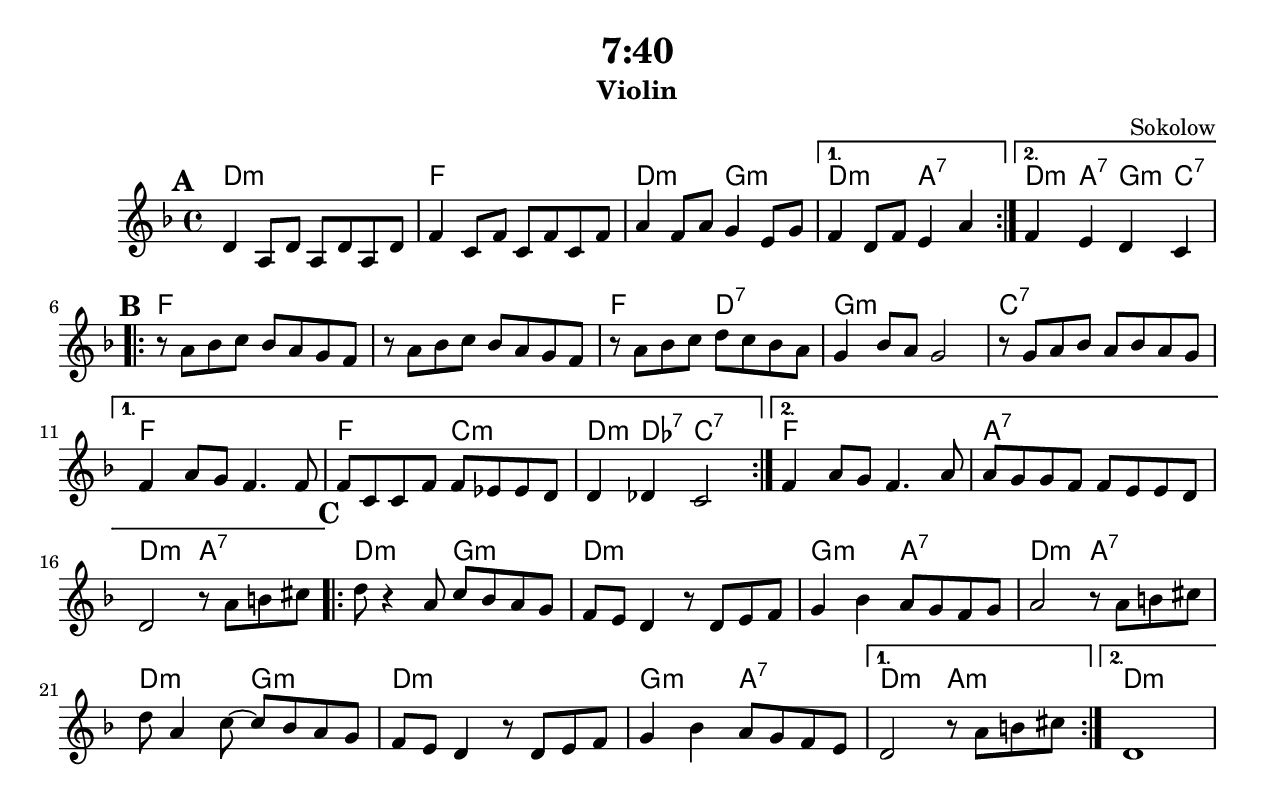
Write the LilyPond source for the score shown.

\version "2.18.0"
\include "english.ly"
%\pointAndClickOff
\paper{
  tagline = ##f
  print-all-headers = ##t
  #(set-paper-size "letter")
}
date = #(strftime "%d-%m-%Y" (localtime (current-time)))

%\markup{ \italic{ " Updated " \date  }  }

%\markup{ Got something to say? }

global = {
  \clef treble
  \key d \minor
  \time 4/4
  \set Score.markFormatter = #format-mark-box-alphabet
}

concert = {
  \repeat volta 2{
    \mark \default
    d4 a8 d a d a d|  %change from Pete's
    f4 c8 f c f c f|  %d's => c's
    a4 f8 a g4 e8 g
  }
  \alternative { {f4 d8 f e4 a }{f4 e d c } }

  \repeat volta 2{
    \mark \default
    r8 a' bf c bf a g f|
    r8 a bf c bf a g f|
    r8 a bf c d c bf a|
    g4 bf8 a g2|

    r8 g a bf a bf a g
  }
  \alternative {
    {
      f4 a8 g f4. f8
      f8 c c f f ef ef d
      d4 df c2|
    }
    {
      f4 a8 g f4. a8
      a8 g g f f e e d
      d2 r8 a' b cs|
    }
  }

  \repeat volta 2{
    \mark \default
    d8 r4 a8 c bf a g|
    f8 e d4 r8 d e f
    g4 bf a8 g f g
    a2 r8 a b cs %?

    d8 a4 c8~c bf a g|
    f8 e d4 r8 d e f
    g4 bf a8 g f e
  }
  \alternative { {d2 r8 a' b cs }{d,1 } }
}

%#################################### Melody ########################
melody = \relative c' {
  \global
  %\partial 16*3 a16 d f   %lead in notes

  \concert

}
%################################# Lyrics #####################
%\addlyrics{  }
%################################# Chords #######################
harmonies = \chordmode {
  %{ Sokolow's
 d1*2:m
 d2:m g2:m
 d2:m
 a2:7
 d4:m a4:7 d4:m c4:7
  %}
  %Meghan's
  d1:m
  f1
  d2:m g2:m
  d2:m a2:7
  d4:m a4:7 g4:m c4:7
  %B
  f1*2
  f2
  d2:7
  g1:m
  c1:7
  %1st end
  f1
  f2
  c2:m
  d4:m
  df4:7
  c2:7
  %2nd end
  f1
  a1:7
  d2:m
  a2:7
  %c
  d2:m
  g2:m
  d1:m
  g2:m
  a2:7
  d2:m
  a2:7
  d2:m
  g2:m
  d1:m
  g2:m
  a2:7
  %1st end
  d2:m
  a2:m
  d1:m

}

\score {
  <<
    \new ChordNames {
      \set chordChanges = ##f
      \harmonies
    }
    \new Staff
    \melody
  >>
  \header{
    title= "7:40"
    subtitle=""
    composer= ""
    instrument = "Violin"
    arranger= "Sokolow"
  }
  \midi{\tempo 4 = 120}
  \layout{indent = 1.0\cm}
}
%{
% more verses:
\markup{}
\markup {
  \fill-line {
    \hspace #0.1 % distance from left margin
    \column {
      \line { "1."
	\column {
	  ""
	}
      }
      \hspace #0.2 % vertical distance between verses
      \line { "2."
	\column {
	 ""
	}
      }
    }
    \hspace #0.1  % horiz. distance between columns
    \column {
      \line { "3."
	\column {
	  ""
	}
      }
      \hspace #0.2 % distance between verses
      \line { "4."
	\column {
	 ""
	}
      }
    }
    \hspace #0.1 % distance to right margin
  }
}

%}

%{
convert-ly (GNU LilyPond) 2.12.3
Processing `'...
Applying conversion: 2.12.3


%}
